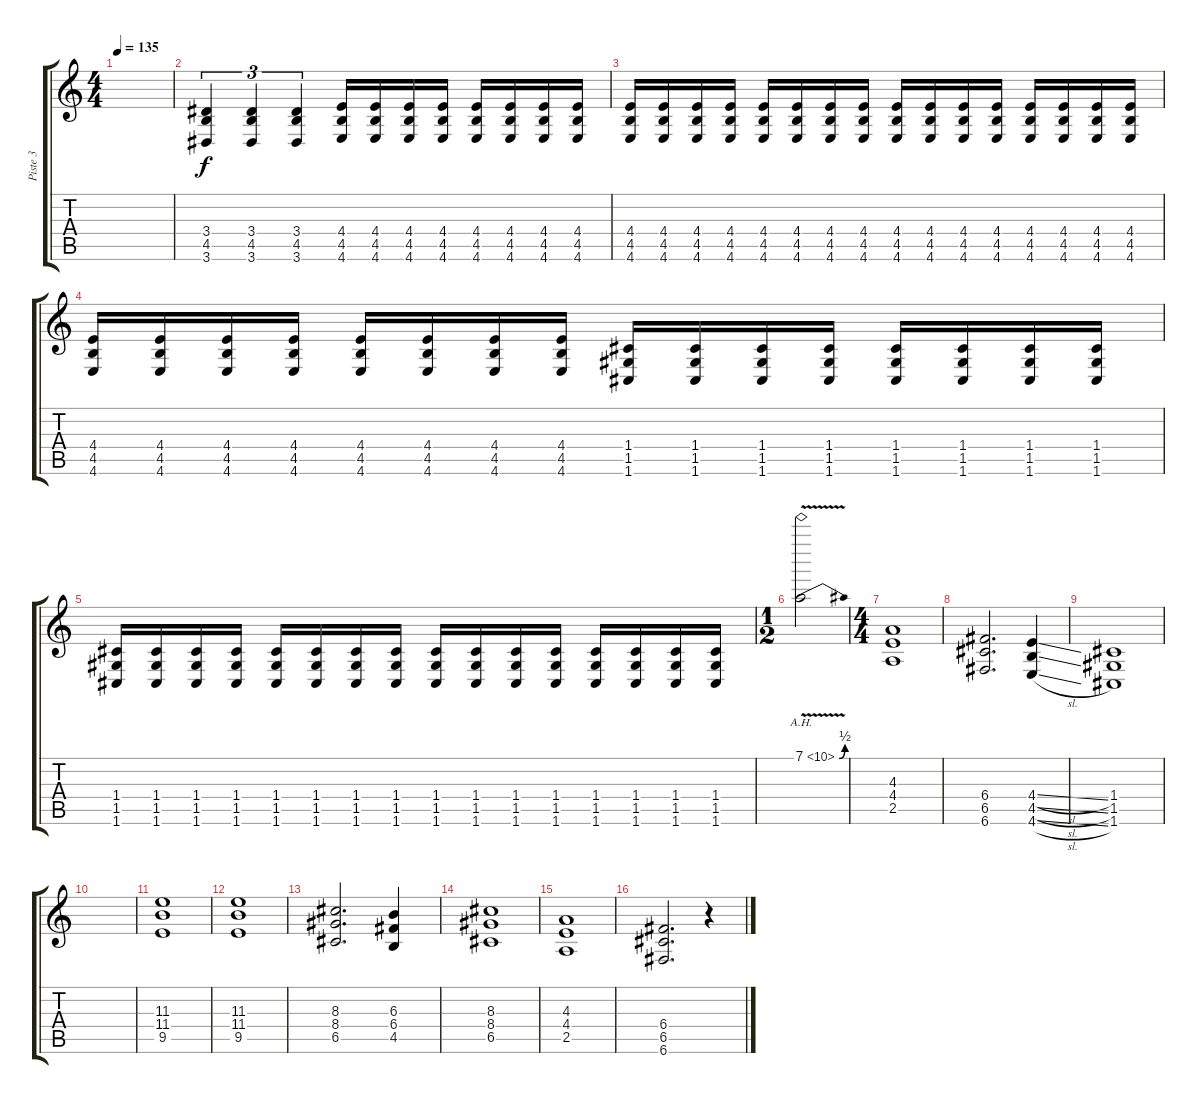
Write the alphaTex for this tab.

\track ("Piste 3" "Piste 3") {instrument overdrivenguitar}
\staff {score tabs}
\tuning (D4 A3 F3 C3 G2 C2) {hide}
\ts (4 4)
\tempo 135
\clef g2
\ks c
|
(3.4 4.5 3.6).4{tu (3 2)} (3.4 4.5 3.6).4{tu (3 2)} (3.4 4.5 3.6).4{tu (3 2)} (4.4 4.5 4.6).16 (4.4 4.5 4.6).16 (4.4 4.5 4.6).16 (4.4 4.5 4.6).16 (4.4 4.5 4.6).16 (4.4 4.5 4.6).16 (4.4 4.5 4.6).16 (4.4 4.5 4.6).16 |
(4.4 4.5 4.6).16 (4.4 4.5 4.6).16 (4.4 4.5 4.6).16 (4.4 4.5 4.6).16 (4.4 4.5 4.6).16 (4.4 4.5 4.6).16 (4.4 4.5 4.6).16 (4.4 4.5 4.6).16 (4.4 4.5 4.6).16 (4.4 4.5 4.6).16 (4.4 4.5 4.6).16 (4.4 4.5 4.6).16 (4.4 4.5 4.6).16 (4.4 4.5 4.6).16 (4.4 4.5 4.6).16 (4.4 4.5 4.6).16 |
(4.4 4.5 4.6).16 (4.4 4.5 4.6).16 (4.4 4.5 4.6).16 (4.4 4.5 4.6).16 (4.4 4.5 4.6).16 (4.4 4.5 4.6).16 (4.4 4.5 4.6).16 (4.4 4.5 4.6).16 (1.4 1.5 1.6).16 (1.4 1.5 1.6).16 (1.4 1.5 1.6).16 (1.4 1.5 1.6).16 (1.4 1.5 1.6).16 (1.4 1.5 1.6).16 (1.4 1.5 1.6).16 (1.4 1.5 1.6).16 |
(1.4 1.5 1.6).16 (1.4 1.5 1.6).16 (1.4 1.5 1.6).16 (1.4 1.5 1.6).16 (1.4 1.5 1.6).16 (1.4 1.5 1.6).16 (1.4 1.5 1.6).16 (1.4 1.5 1.6).16 (1.4 1.5 1.6).16 (1.4 1.5 1.6).16 (1.4 1.5 1.6).16 (1.4 1.5 1.6).16 (1.4 1.5 1.6).16 (1.4 1.5 1.6).16 (1.4 1.5 1.6).16 (1.4 1.5 1.6).16 |
\ts (1 2)
7.1{be (bend 0 0 60 2) ah 3 v}.2 |
\ts (4 4)
(4.3 4.4 2.5).1 |
(6.4 6.5 6.6).2{d} (4.4{sl} 4.5{sl} 4.6{sl}).4 |
(1.4 1.5 1.6).1 |
|
(11.3 11.4 9.5).1 |
(11.3 11.4 9.5).1 |
(8.3 8.4 6.5).2{d} (6.3 6.4 4.5).4 |
(8.3 8.4 6.5).1 |
(4.3 4.4 2.5).1 |
(6.4 6.5 6.6).2{d} r.4
